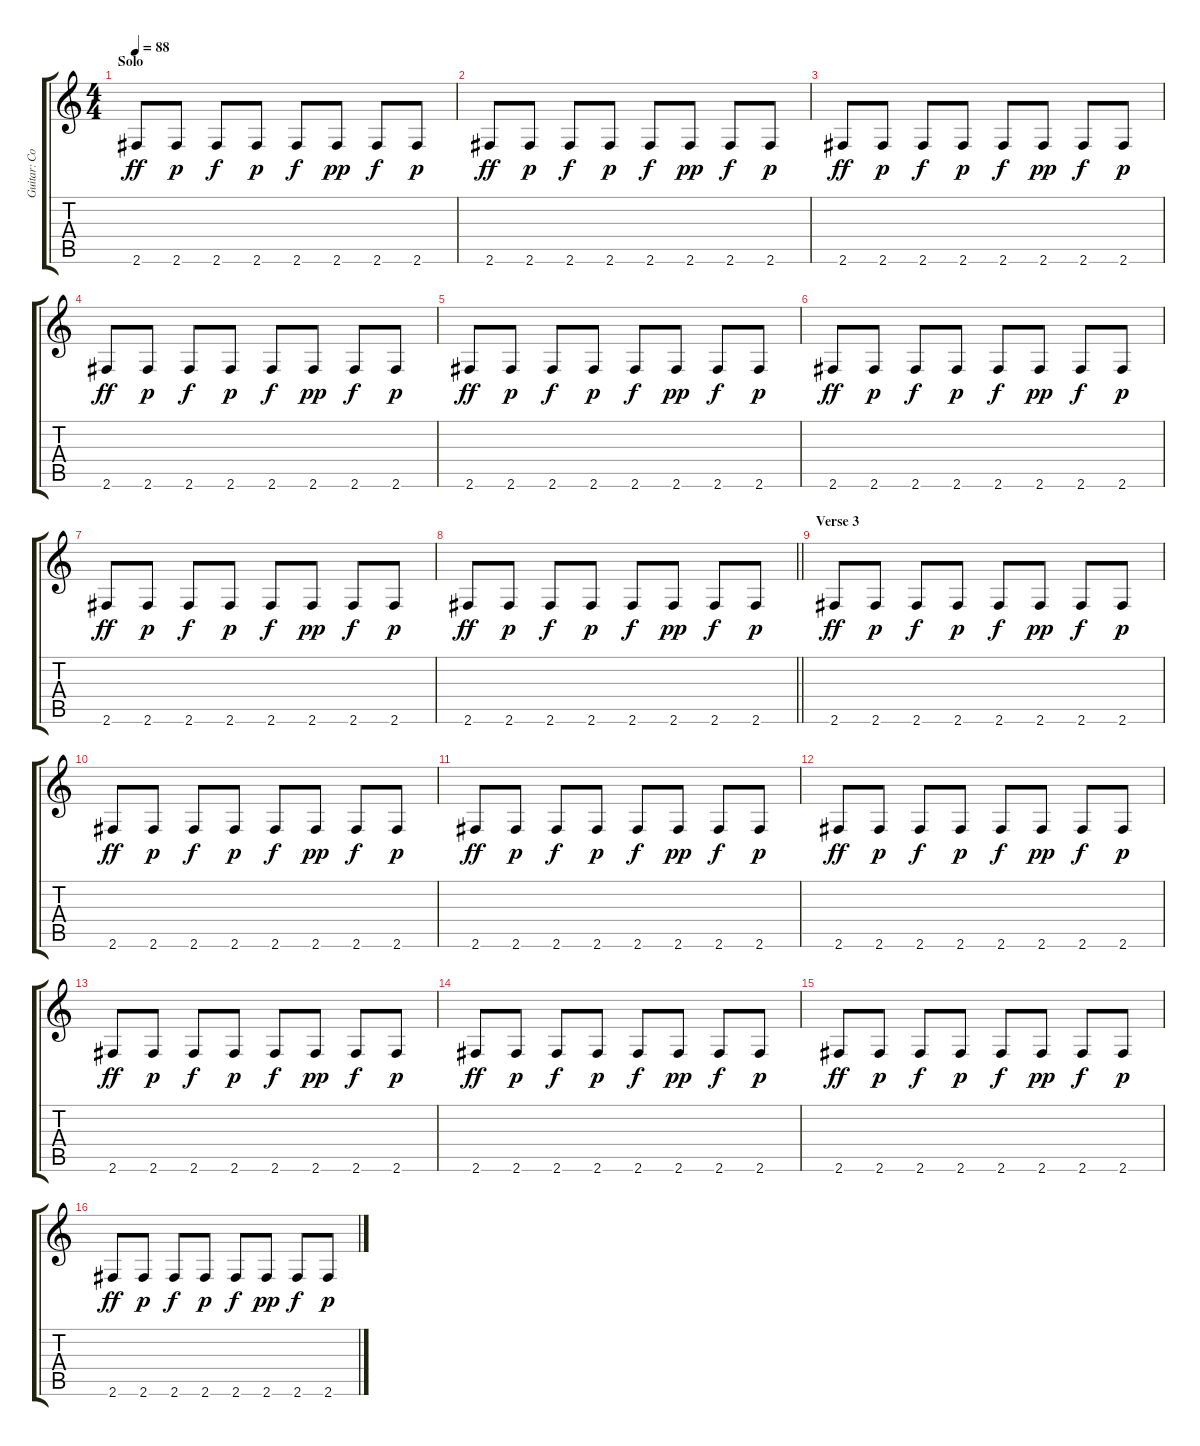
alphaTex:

\track ("Guitar: Cornelius Grant" "Guitar: Co") {instrument acousticguitarsteel}
\staff {score tabs}
\tuning (E4 B3 G3 D3 A2 E2) {hide}
\ts (4 4)
\section ("" "Solo")
\tempo 88
\clef g2
\ks c
2.6.8{dy ff} 2.6.8{dy p} 2.6.8{dy f} 2.6.8{dy p} 2.6.8{dy f} 2.6.8{dy pp} 2.6.8{dy f} 2.6.8{dy p} |
2.6.8{dy ff} 2.6.8{dy p} 2.6.8{dy f} 2.6.8{dy p} 2.6.8{dy f} 2.6.8{dy pp} 2.6.8{dy f} 2.6.8{dy p} |
2.6.8{dy ff} 2.6.8{dy p} 2.6.8{dy f} 2.6.8{dy p} 2.6.8{dy f} 2.6.8{dy pp} 2.6.8{dy f} 2.6.8{dy p} |
2.6.8{dy ff} 2.6.8{dy p} 2.6.8{dy f} 2.6.8{dy p} 2.6.8{dy f} 2.6.8{dy pp} 2.6.8{dy f} 2.6.8{dy p} |
2.6.8{dy ff} 2.6.8{dy p} 2.6.8{dy f} 2.6.8{dy p} 2.6.8{dy f} 2.6.8{dy pp} 2.6.8{dy f} 2.6.8{dy p} |
2.6.8{dy ff} 2.6.8{dy p} 2.6.8{dy f} 2.6.8{dy p} 2.6.8{dy f} 2.6.8{dy pp} 2.6.8{dy f} 2.6.8{dy p} |
2.6.8{dy ff} 2.6.8{dy p} 2.6.8{dy f} 2.6.8{dy p} 2.6.8{dy f} 2.6.8{dy pp} 2.6.8{dy f} 2.6.8{dy p} |
\barLineRight lightlight
2.6.8{dy ff} 2.6.8{dy p} 2.6.8{dy f} 2.6.8{dy p} 2.6.8{dy f} 2.6.8{dy pp} 2.6.8{dy f} 2.6.8{dy p} |
\section ("" "Verse 3")
2.6.8{dy ff} 2.6.8{dy p} 2.6.8{dy f} 2.6.8{dy p} 2.6.8{dy f} 2.6.8{dy pp} 2.6.8{dy f} 2.6.8{dy p} |
2.6.8{dy ff} 2.6.8{dy p} 2.6.8{dy f} 2.6.8{dy p} 2.6.8{dy f} 2.6.8{dy pp} 2.6.8{dy f} 2.6.8{dy p} |
2.6.8{dy ff} 2.6.8{dy p} 2.6.8{dy f} 2.6.8{dy p} 2.6.8{dy f} 2.6.8{dy pp} 2.6.8{dy f} 2.6.8{dy p} |
2.6.8{dy ff} 2.6.8{dy p} 2.6.8{dy f} 2.6.8{dy p} 2.6.8{dy f} 2.6.8{dy pp} 2.6.8{dy f} 2.6.8{dy p} |
2.6.8{dy ff} 2.6.8{dy p} 2.6.8{dy f} 2.6.8{dy p} 2.6.8{dy f} 2.6.8{dy pp} 2.6.8{dy f} 2.6.8{dy p} |
2.6.8{dy ff} 2.6.8{dy p} 2.6.8{dy f} 2.6.8{dy p} 2.6.8{dy f} 2.6.8{dy pp} 2.6.8{dy f} 2.6.8{dy p} |
2.6.8{dy ff} 2.6.8{dy p} 2.6.8{dy f} 2.6.8{dy p} 2.6.8{dy f} 2.6.8{dy pp} 2.6.8{dy f} 2.6.8{dy p} |
2.6.8{dy ff} 2.6.8{dy p} 2.6.8{dy f} 2.6.8{dy p} 2.6.8{dy f} 2.6.8{dy pp} 2.6.8{dy f} 2.6.8{dy p}
